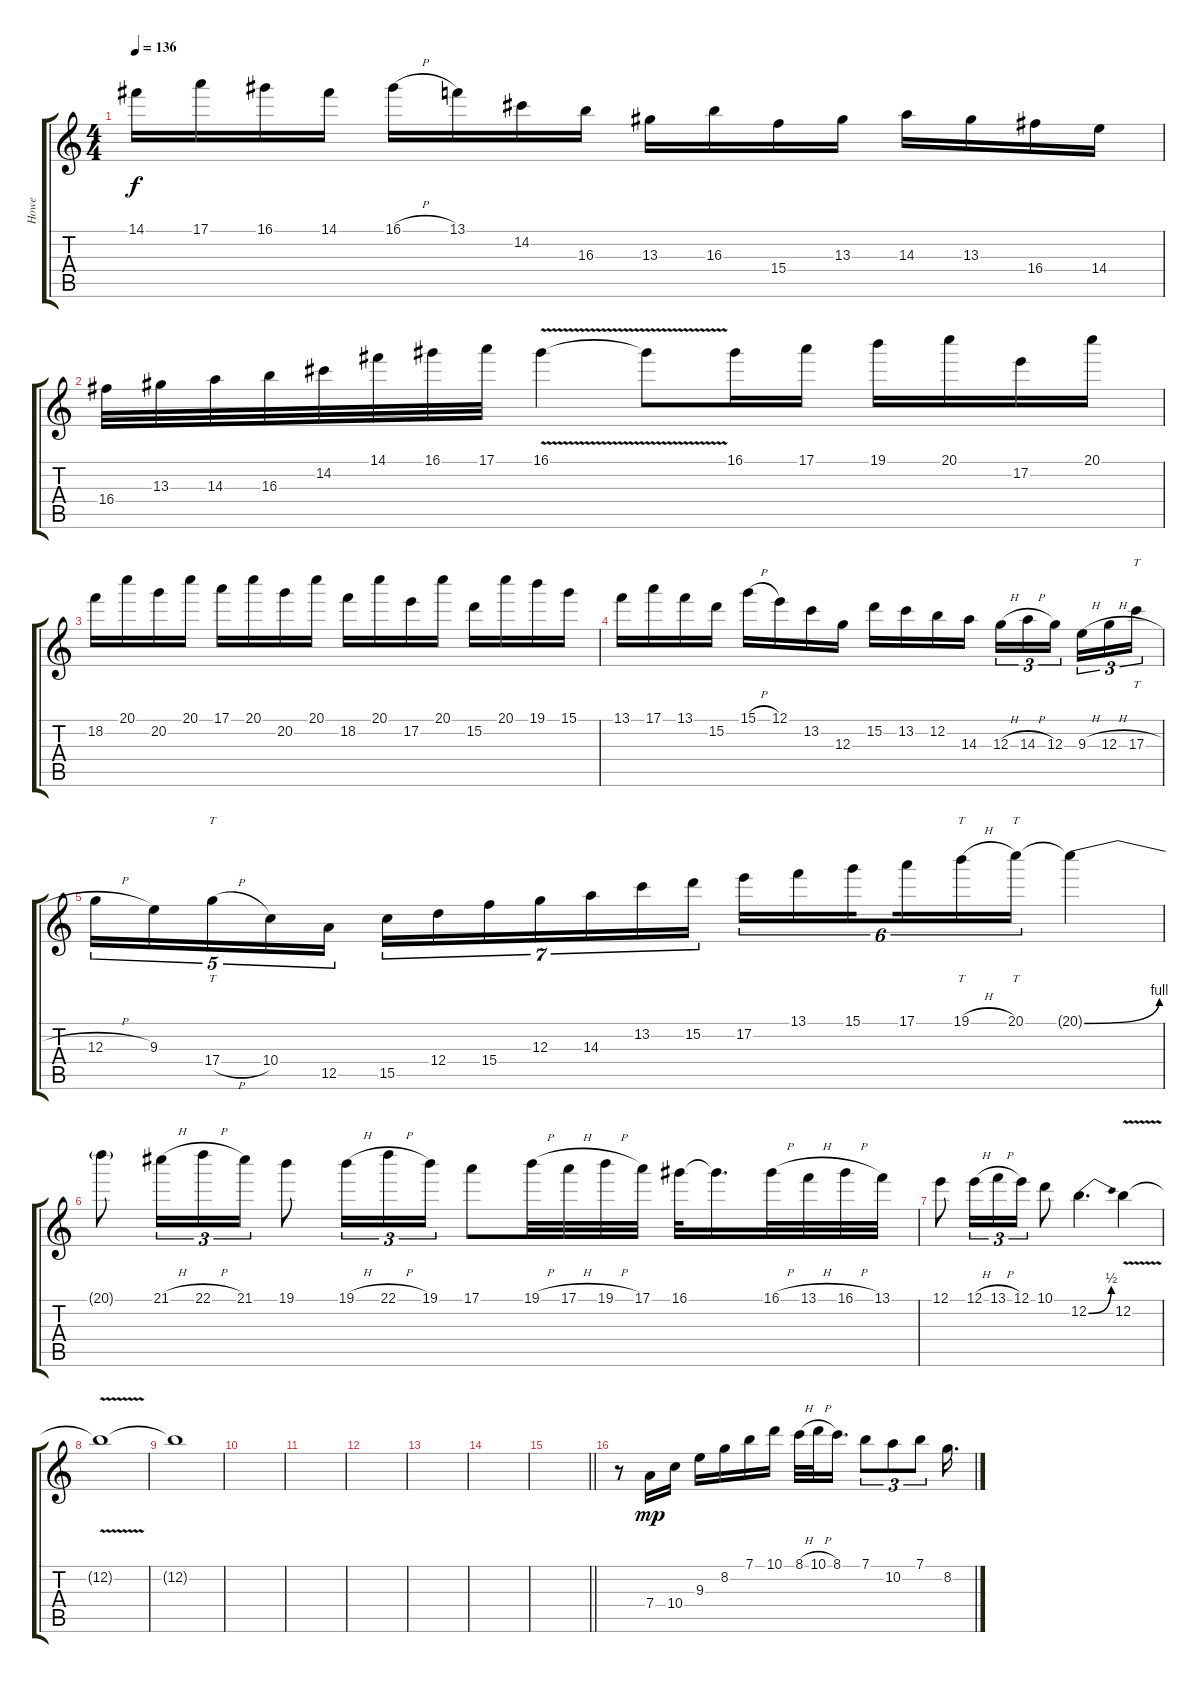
\track ("Howe" "Howe") {instrument distortionguitar}
\staff {score tabs}
\tuning (E4 B3 G3 D3 A2 E2) {hide}
\ts (4 4)
\tempo 136
\clef g2
\ks c
14.1.16{dy f} 17.1.16 16.1.16 14.1.16 16.1{h}.16 13.1.16 14.2.16 16.3.16 13.3.16 16.3.16 15.4.16 13.3.16 14.3.16 13.3.16 16.4.16 14.4.16 |
16.4.32 13.3.32 14.3.32 16.3.32 14.2.32 14.1.32 16.1.32 17.1.32 16.1{v}.4 16.1{t}.8 16.1.16 17.1.16 19.1.16 20.1.16 17.2.16 20.1.16 |
18.2.16 20.1.16 20.2.16 20.1.16 17.1.16 20.1.16 20.2.16 20.1.16 18.2.16 20.1.16 17.2.16 20.1.16 15.2.16 20.1.16 19.1.16 15.1.16 |
13.1.16 17.1.16 13.1.16 15.2.16 15.1{h}.16 12.1.16 13.2.16 12.3.16 15.2.16 13.2.16 12.2.16 14.3.16 12.3{h}.16{tu (3 2)} 14.3{h}.16{tu (3 2)} 12.3.16{tu (3 2) beam splitsecondary} 9.3{h}.16{tu (3 2)} 12.3{h}.16{tu (3 2)} 17.3{h}.16{tt tu (3 2)} |
12.3{h}.16{tu (5 4)} 9.3.16{tu (5 4)} 17.4{h}.16{tt tu (5 4)} 10.4.16{tu (5 4)} 12.5.16{tu (5 4)} 15.5.16{tu (7 4)} 12.4.16{tu (7 4)} 15.4.16{tu (7 4)} 12.3.16{tu (7 4)} 14.3.16{tu (7 4)} 13.2.16{tu (7 4)} 15.2.16{tu (7 4)} 17.2.16{tu (6 4)} 13.1.16{tu (6 4)} 15.1.16{tu (6 4) beam splitsecondary} 17.1.16{tu (6 4)} 19.1{h}.16{tt tu (6 4)} 20.1.16{tt tu (6 4)} 20.1{be (bend 0 0 60 4) t}.4 |
20.1{t}.8 21.1{h}.16{tu (3 2)} 22.1{h}.16{tu (3 2)} 21.1.16{tu (3 2)} 19.1.8 19.1{h}.16{tu (3 2)} 22.1{h}.16{tu (3 2)} 19.1.16{tu (3 2)} 17.1.8 19.1{h}.32 17.1{h}.32 19.1{h}.32 17.1.32 16.1.32 16.1{t}.16{d} 16.1{h}.32 13.1{h}.32 16.1{h}.32 13.1.32 |
12.1.8 12.1{h}.16{tu (3 2)} 13.1{h}.16{tu (3 2)} 12.1.16{tu (3 2)} 10.1.8 12.2{be (bend 0 0 60 2)}.4{d} 12.2{v}.4 |
12.2{t}.1 |
12.2{t}.1 |
|
|
|
|
|
\barLineRight lightlight
|
r.8 7.4.16{dy mp instrument acousticguitarsteel} 10.4.16 9.3.16 8.2.16 7.1.16 10.1.16 8.1{h}.32 10.1{h}.32 8.1.16{d} 7.1.8{tu (3 2)} 10.2.8{tu (3 2)} 7.1.8{tu (3 2)} 8.2.16{d}
